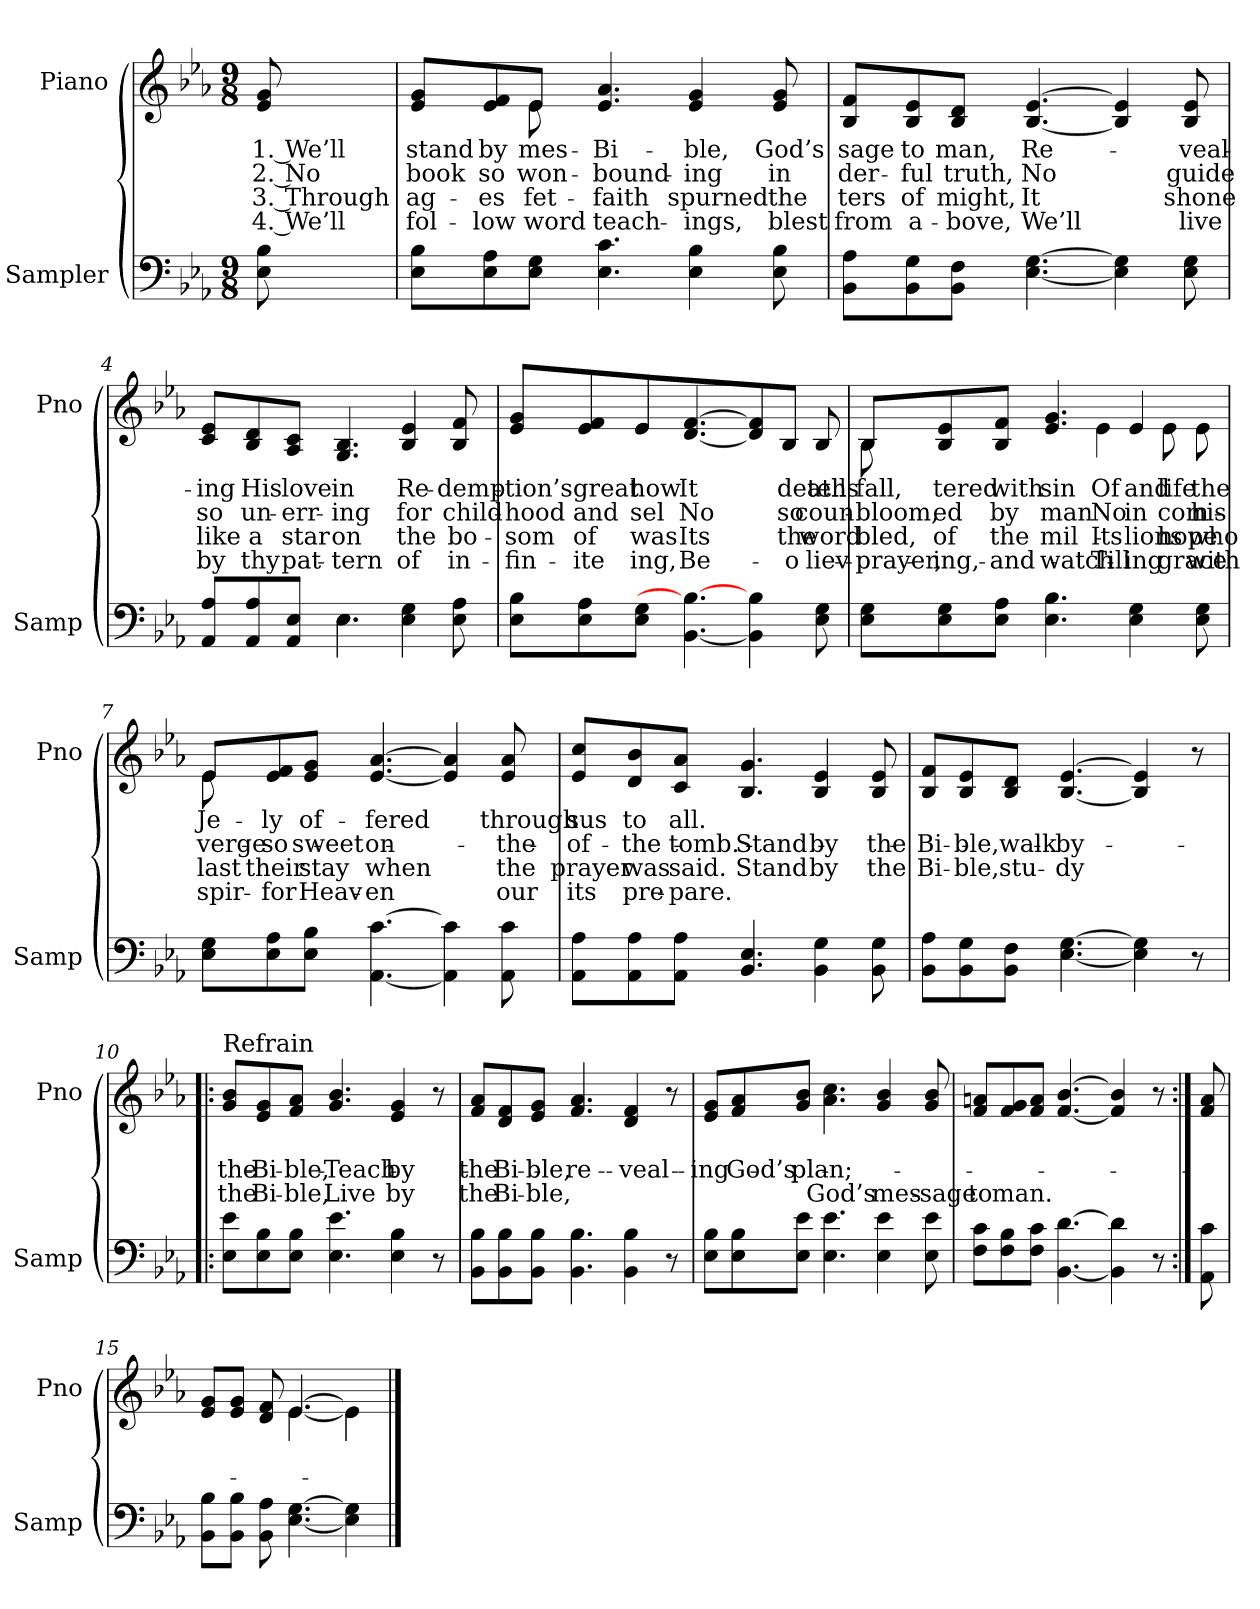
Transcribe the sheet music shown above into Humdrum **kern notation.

**kern	**kern	**text	**text	**text	**text
*part2	*part1	*part1	*part1	*part1	*part1
*staff2	*staff1	*staff1	*staff1	*staff1	*staff1
*I"Sampler	*I"Piano	*	*	*	*
*I'Samp	*I'Pno	*	*	*	*
*clefF4	*clefG2	*	*	*	*
*k[b-e-a-]	*k[b-e-a-]	*	*	*	*
*E-:	*E-:	*	*	*	*
*M9/8	*M9/8	*	*	*	*
=1	=1	=1	=1	=1	=1
8E- 8B-	8e- 8g	1. We’ll	2. No	3. Through	4. We’ll
=2	=2	=2	=2	=2	=2
*	*^	*	*	*	*
8E-\ 8B-\L	8e-/ 8g/L	4ryy	stand	book	ag-	fol-
8E-\ 8A-\	8e-/ 8f/	.	by	so	-es	-low
8E-\ 8G\J	8e-/J	8e-	mes-	won-	fet-	word
4.E- 4.c	4.e- 4.a-	2.ryy	Bi-	-bound-	faith	teach-
4E- 4B-	4e- 4g	.	-ble,	-ing	spurned	-ings,
8E- 8B-	8e- 8g	.	God’s	in	the	blest
*	*v	*v	*	*	*	*
=3	=3	=3	=3	=3	=3
8BB-\ 8A-\L	8B-/ 8f/L	-sage	-der-	-ters	from
8BB-\ 8G\	8B-/ 8e-/	to	-ful	of	a-
8BB-\ 8F\J	8B-/ 8d/J	man,	truth,	might,	-bove,
[4.E- [4.G	[4.B- [4.e-	Re-	No	It	We’ll
4E-] 4G]	4B-] 4e-]	.	.	.	.
8E- 8G	8B- 8e-	-veal-	guide	shone	live
=4	=4	=4	=4	=4	=4
*^	*	*	*	*	*
8AA-/ 8A-/L	4.ryy	8c/ 8e-/L	-ing	so	like	by
8AA-/ 8A-/	.	8B-/ 8d/	His	un-	a	thy
8AA-/ 8E-/J	.	8A-/ 8c/J	love	-err-	star	pat-
4.E-\	4.E-	4.G 4.B-	in	-ing	on	-tern
4E- 4G	4.ryy	4B- 4e-	Re-	for	the	of
8E- 8A-	.	8B- 8f	-demp-	child-	bo-	in-
*v	*v	*	*	*	*	*
=5	=5	=5	=5	=5	=5
*	*^	*	*	*	*
8E-\ 8B-\L	8e-/ 8g/L	4ryy	-tion’s	-hood	-som	-fin-
8E-\ 8A-\	8e-/ 8f/	.	great	and	of	-ite
8E-\ 8G\J	8e-/J	8e-/L	how	-sel	was	-ing,
[4.BB- 4.B-_	[4.d [4.f	2ryy	It	No	Its	Be-
4BB-] 4B-	4d] 4f]	.	.	.	.	.
.	.	8B-/J	death	so	the	o-
8E- 8G	8B-/	8ryy	tells	coun-	word	-liev-
=6	=6	=6	=6	=6	=6	=6
8E-\ 8G\L	8B-/L	8B-	fall,	bloom,	bled,	prayer,
8E-\ 8G\	8B-/ 8e-/	2ryy	-tered	-ed	of	-ing,
8E-\ 8A-\J	8B-/ 8f/J	.	with	by	the	and
4.E- 4.B-	4.e- 4.g	.	sin	man	mil-	watch-
.	.	4e-	Of	No	Its	Till
4E- 4G	4e-/	.	and	in	-lions	-ing
.	.	8e-	life	com-	hope	grace
8E- 8G	8e-\	8ryy	the	his	who	with
=7	=7	=7	=7	=7	=7	=7
8E-\ 8G\L	8e-/L	8e-	Je-	verge	last	spir-
8E-\ 8A-\	8e-/ 8f/	1ryy	-ly	so	their	for
8E-\ 8B-\J	8e-/ 8g/J	.	of-	sweet	stay	Heav-
[4.AA- [4.c	[4.e- [4.a-	.	-fered	on	when	-en
4AA-] 4c]	4e-] 4a-]	.	.	.	.	.
8AA- 8c	8e- 8a-	.	through	the	the	our
*	*v	*v	*	*	*	*
=8	=8	=8	=8	=8	=8
8AA-\ 8A-\L	8e-/ 8cc/L	-sus	of	prayer	-its
8AA-\ 8A-\	8d/ 8b-/	to	the	was	pre-
8AA-\ 8A-\J	8c/ 8a-/J	all.	tomb.	said.	-pare.
4.BB- 4.E-	4.B- 4.g	.	Stand	Stand	.
4BB- 4G	4B- 4e-	.	by	by	.
8BB- 8G	8B- 8e-	.	the	the	.
=9	=9	=9	=9	=9	=9
8BB-\ 8A-\L	8B-/ 8f/L	.	Bi-	Bi-	.
8BB-\ 8G\	8B-/ 8e-/	.	-ble,	-ble,	.
8BB-\ 8F\J	8B-/ 8d/J	.	walk	stu-	.
[4.E- [4.G	[4.B- [4.e-	.	by	-dy	.
4E-] 4G]	4B-] 4e-]	.	.	.	.
8r	8r	.	.	.	.
=10!|:	=10!|:	=10!|:	=10!|:	=10!|:	=10!|:
!	!LO:TX:t=Refrain	!	!	!	!
8E-\ 8e-\L	8g/ 8b-/L	.	the	the	.
8E-\ 8B-\	8e-/ 8g/	.	Bi-	Bi-	.
8E-\ 8B-\J	8f/ 8a-/J	.	-ble,	-ble,	.
4.E- 4.e-	4.g 4.b-	.	Teach	Live	.
4E- 4B-	4e- 4g	.	by	by	.
8r	8r	.	.	.	.
=11	=11	=11	=11	=11	=11
8BB-\ 8B-\L	8f/ 8a-/L	.	the	the	.
8BB-\ 8B-\	8d/ 8f/	.	Bi-	Bi-	.
8BB-\ 8B-\J	8e-/ 8g/J	.	-ble,	-ble,	.
4.BB- 4.B-	4.f 4.a-	.	re-	.	.
4BB- 4B-	4d 4f	.	-veal-	.	.
8r	8r	.	.	.	.
=12	=12	=12	=12	=12	=12
8E-\ 8B-\L	8e-/ 8g/L	.	-ing	.	.
8E-\ 8B-\	8f/ 8a-/	.	God’s	.	.
8E-\ 8e-\J	8g/ 8b-/J	.	plan;	.	.
4.E- 4.e-	4.a- 4.cc	.	.	God’s	.
4E- 4e-	4g 4b-	.	.	mes-	.
8E- 8e-	8g 8b-	.	.	-sage	.
=13	=13	=13	=13	=13	=13
8F\ 8c\L	8f/ 8an/L	.	.	to	.
8F\ 8B-\	8f/ 8g/	.	.	man.	.
8F\ 8c\J	8f/ 8a/J	.	.	.	.
[4.BB- [4.d	[4.f [4.b-	.	.	.	.
4BB-] 4d]	4f] 4b-]	.	.	.	.
8r	8r	.	.	.	.
=14:|!	=14:|!	=14:|!	=14:|!	=14:|!	=14:|!
8AA- 8c	8f 8a-	.	.	.	.
=15	=15	=15	=15	=15	=15
*	*^	*	*	*	*
8BB-\ 8B-\L	8e-/ 8g/L	4.ryy	.	.	.	.
8BB-\ 8B-\J	8e-/ 8g/J	.	.	.	.	.
8BB- 8A-	8d 8f	.	.	.	.	.
[4.E- [4.G	[4.e-/	[4.e-	.	.	.	.
4E-] 4G]	4e-\]	4e-]	.	.	.	.
*	*v	*v	*	*	*	*
==	==	==	==	==	==
*-	*-	*-	*-	*-	*-
